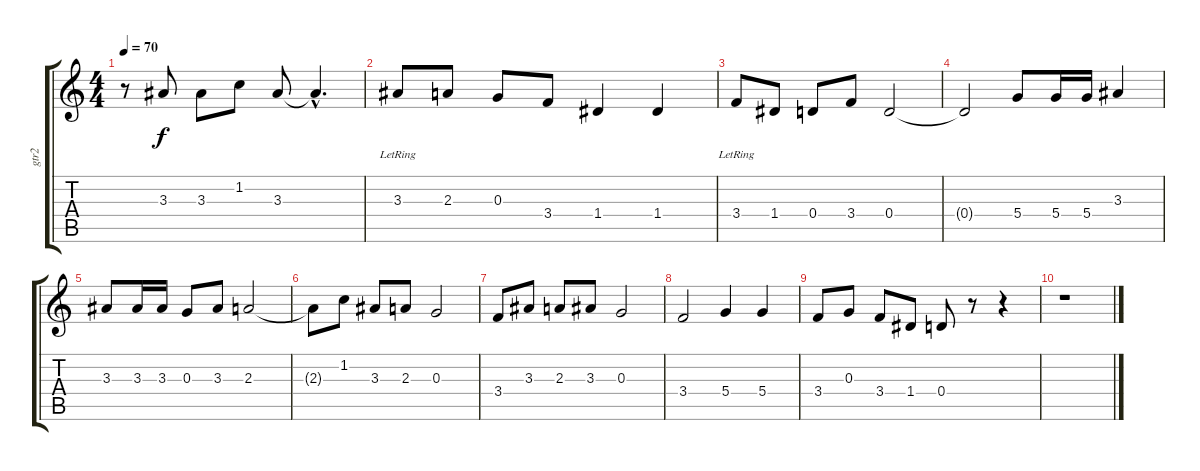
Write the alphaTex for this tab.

\track ("gtr2" "gtr2") {instrument acousticguitarsteel}
\staff {score tabs}
\tuning (E4 B3 G3 D3 A2 E2) {hide}
\ts (4 4)
\tempo 70
\clef g2
\ks c
r.8{dy f} 3.3.8 3.3.8 1.2.8 3.3.8 3.3{hac t}.4{d} |
3.3{lr}.8 2.3.8 0.3.8 3.4.8 1.4.4 1.4.4 |
3.4{lr}.8 1.4.8 0.4.8 3.4.8 0.4.2 |
0.4{t}.2 5.4.8 5.4.16 5.4.16 3.3.4 |
3.3.8 3.3.16 3.3.16 0.3.8 3.3.8 2.3.2 |
2.3{t}.8 1.2.8 3.3.8 2.3.8 0.3.2 |
3.4.8 3.3.8 2.3.8 3.3.8 0.3.2 |
3.4.2 5.4.4 5.4.4 |
3.4.8 0.3.8 3.4.8 1.4.8 0.4.8 r.8 r.4 |
r.1
